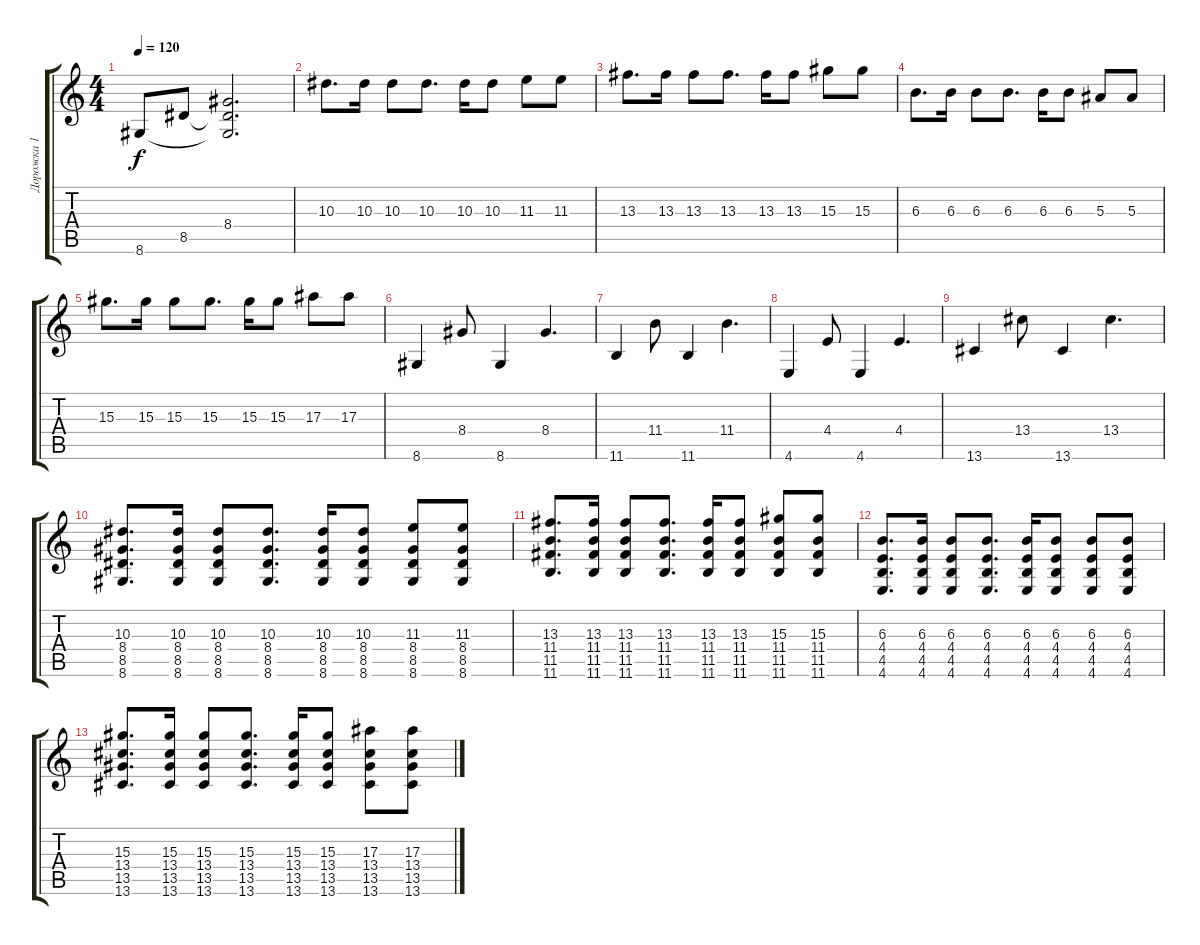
\track ("Дорожка 1" "Дорожка 1") {instrument acousticguitarsteel}
\staff {score tabs}
\tuning (D4 A3 F3 C3 G2 C2) {hide}
\ts (4 4)
\tempo 120
\clef g2
\ks c
8.6.8{dy f} 8.5.8 (8.4 8.5{t} 8.6{t}).2{d} |
10.3.8{d} 10.3.16 10.3.8 10.3.8{d} 10.3.16 10.3.8 11.3.8 11.3.8 |
13.3.8{d} 13.3.16 13.3.8 13.3.8{d} 13.3.16 13.3.8 15.3.8 15.3.8 |
6.3.8{d} 6.3.16 6.3.8 6.3.8{d} 6.3.16 6.3.8 5.3.8 5.3.8 |
15.3.8{d} 15.3.16 15.3.8 15.3.8{d} 15.3.16 15.3.8 17.3.8 17.3.8 |
8.6.4 8.4.8 8.6.4 8.4.4{d} |
11.6.4 11.4.8 11.6.4 11.4.4{d} |
4.6.4 4.4.8 4.6.4 4.4.4{d} |
13.6.4 13.4.8 13.6.4 13.4.4{d} |
(10.3 8.4 8.5 8.6).8{d} (10.3 8.4 8.5 8.6).16 (10.3 8.4 8.5 8.6).8 (10.3 8.4 8.5 8.6).8{d} (10.3 8.4 8.5 8.6).16 (10.3 8.4 8.5 8.6).8 (11.3 8.4 8.5 8.6).8 (11.3 8.4 8.5 8.6).8 |
(13.3 11.4 11.5 11.6).8{d} (13.3 11.4 11.5 11.6).16 (13.3 11.4 11.5 11.6).8 (13.3 11.4 11.5 11.6).8{d} (13.3 11.4 11.5 11.6).16 (13.3 11.4 11.5 11.6).8 (15.3 11.4 11.5 11.6).8 (15.3 11.4 11.5 11.6).8 |
(6.3 4.4 4.5 4.6).8{d} (6.3 4.4 4.5 4.6).16 (6.3 4.4 4.5 4.6).8 (6.3 4.4 4.5 4.6).8{d} (6.3 4.4 4.5 4.6).16 (6.3 4.4 4.5 4.6).8 (6.3 4.4 4.5 4.6).8 (6.3 4.4 4.5 4.6).8 |
(15.3 13.4 13.5 13.6).8{d} (15.3 13.4 13.5 13.6).16 (15.3 13.4 13.5 13.6).8 (15.3 13.4 13.5 13.6).8{d} (15.3 13.4 13.5 13.6).16 (15.3 13.4 13.5 13.6).8 (17.3 13.4 13.5 13.6).8 (17.3 13.4 13.5 13.6).8
